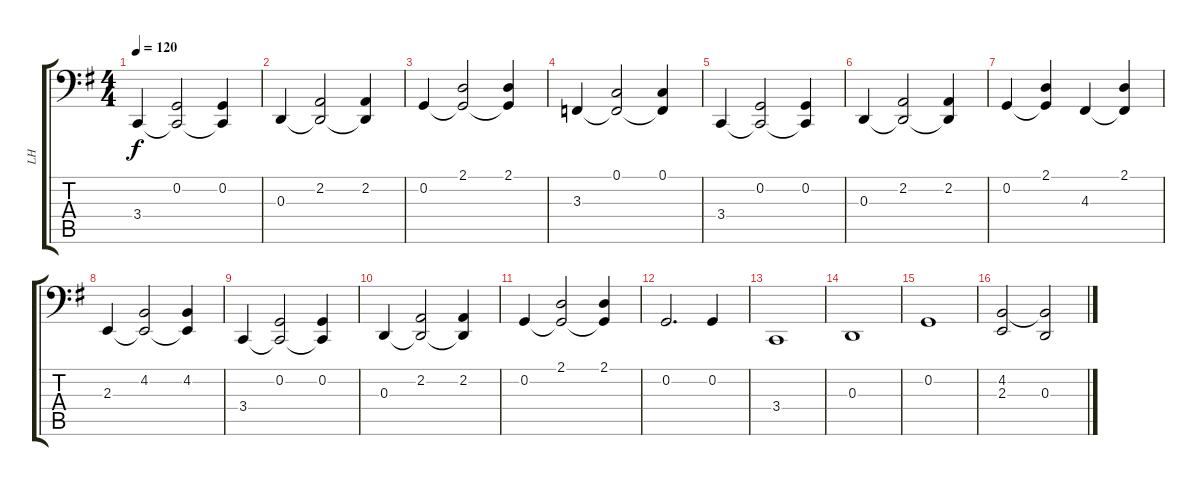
\track ("LH" "LH") {instrument brightacousticpiano}
\staff {score tabs}
\tuning (C3 G2 D2 A1 E1 B0) {hide}
\ts (4 4)
\tempo 120
\clef f4
\ks g
3.4.4{dy f} (0.2 3.4{t}).2 (0.2 3.4{t}).4 |
0.3.4 (2.2 0.3{t}).2 (2.2 0.3{t}).4 |
0.2.4 (2.1 0.2{t}).2 (2.1 0.2{t}).4 |
3.3.4 (0.1 3.3{t}).2 (0.1 3.3{t}).4 |
3.4.4 (0.2 3.4{t}).2 (0.2 3.4{t}).4 |
0.3.4 (2.2 0.3{t}).2 (2.2 0.3{t}).4 |
0.2.4 (2.1 0.2{t}).4 4.3.4 (2.1 4.3{t}).4 |
2.3.4 (4.2 2.3{t}).2 (4.2 2.3{t}).4 |
3.4.4 (0.2 3.4{t}).2 (0.2 3.4{t}).4 |
0.3.4 (2.2 0.3{t}).2 (2.2 0.3{t}).4 |
0.2.4 (2.1 0.2{t}).2 (2.1 0.2{t}).4 |
0.2.2{d} 0.2.4 |
3.4.1 |
0.3.1 |
0.2.1 |
(4.2 2.3).2 (4.2{t} 0.3).2
